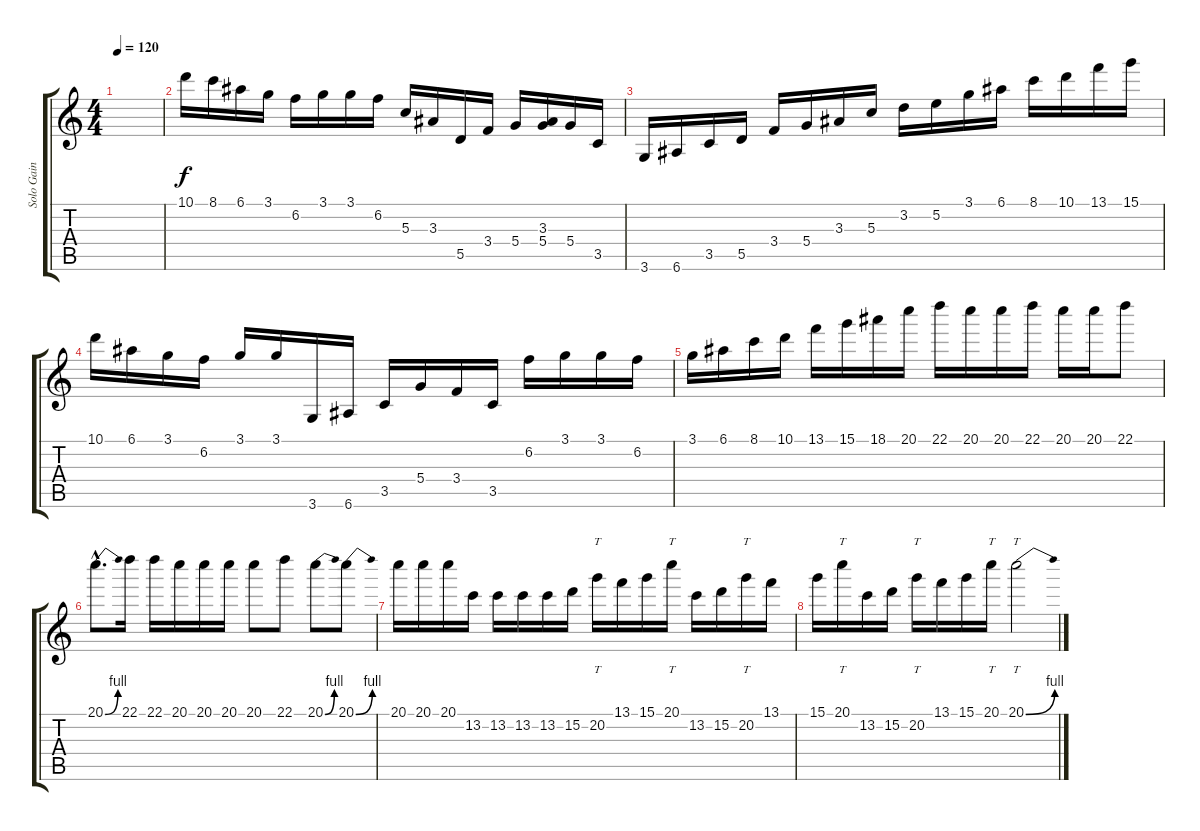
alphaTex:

\track ("Solo Gain" "Solo Gain") {instrument overdrivenguitar}
\staff {score tabs}
\tuning (E4 B3 G3 D3 A2 E2) {hide}
\ts (4 4)
\tempo 120
\clef g2
\ks c
|
10.1.16 8.1.16 6.1.16 3.1.16 6.2.16 3.1.16 3.1.16 6.2.16 5.3.16 3.3.16 5.5.16 3.4.16 5.4.16 (3.3 5.4).16 5.4.16 3.5.16 |
3.6.16 6.6.16 3.5.16 5.5.16 3.4.16 5.4.16 3.3.16 5.3.16 3.2.16 5.2.16 3.1.16 6.1.16 8.1.16 10.1.16 13.1.16 15.1.16 |
10.1.16 6.1.16 3.1.16 6.2.16 3.1.16 3.1.16 3.6.16 6.6.16 3.5.16 5.4.16 3.4.16 3.5.16 6.2.16 3.1.16 3.1.16 6.2.16 |
3.1.16 6.1.16 8.1.16 10.1.16 13.1.16 15.1.16 18.1.16 20.1.16 22.1.16 20.1.16 20.1.16 22.1.16 20.1.16 20.1.16 22.1.8 |
20.1{be (bend 0 0 60 4) hac}.8{d} 22.1.16 22.1.16 20.1.16 20.1.16 20.1.16 20.1.8 22.1.8 20.1{be (bend 0 0 60 4)}.8 20.1{be (bend 0 0 60 4)}.8 |
20.1.16 20.1.16 20.1.16 13.2.16 13.2.16 13.2.16 13.2.16 15.2.16 20.2.16{tt} 13.1.16 15.1.16 20.1.16{tt} 13.2.16 15.2.16 20.2.16{tt} 13.1.16 |
15.1.16 20.1.16{tt} 13.2.16 15.2.16 20.2.16{tt} 13.1.16 15.1.16 20.1.16{tt} 20.1{be (bend 0 0 60 4)}.2{tt}
